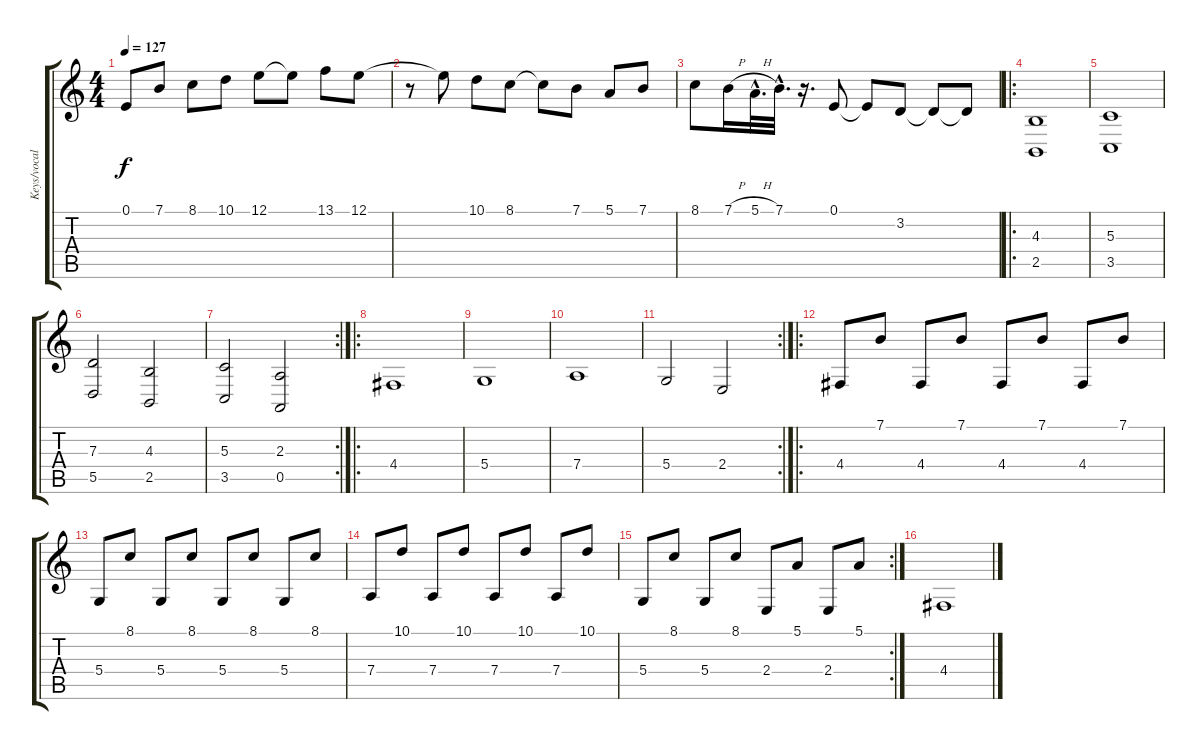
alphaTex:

\track ("Keys/vocals" "Keys/vocal") {instrument lead2sawtooth}
\staff {score tabs}
\tuning (E4 B3 G3 D3 A2 E2) {hide}
\ts (4 4)
\tempo 127
\clef g2
\ks c
0.1{t}.8{dy f} 7.1.8 8.1.8 10.1.8 12.1.8 12.1{t}.8 13.1.8 12.1.8 |
r.8 12.1{t}.8 10.1.8 8.1.8 8.1{t}.8 7.1.8 5.1.8 7.1.8 |
8.1.8 7.1{h}.16 5.1{h hac}.32{d} 7.1{hac}.32{d} r.16{d} 0.1.8 0.1{t}.8 3.2.8 3.2{t}.8 3.2{t}.8 |
\ro
(4.3 2.5).1{instrument pad4choir} |
(5.3 3.5).1 |
(7.3 5.5).2 (4.3 2.5).2 |
\rc 2
(5.3 3.5).2 (2.3 0.5).2 |
\ro
4.4.1{volume 11 instrument synthvoice} |
5.4.1 |
7.4.1 |
\rc 2
5.4.2 2.4.2 |
\ro
4.4.8{instrument pizzicatostrings} 7.1.8 4.4.8 7.1.8 4.4.8 7.1.8 4.4.8 7.1.8 |
5.4.8{instrument pizzicatostrings} 8.1.8 5.4.8 8.1.8 5.4.8 8.1.8 5.4.8 8.1.8 |
7.4.8{instrument pizzicatostrings} 10.1.8 7.4.8 10.1.8 7.4.8 10.1.8 7.4.8 10.1.8 |
\rc 2
5.4.8{instrument pizzicatostrings} 8.1.8 5.4.8 8.1.8 2.4.8 5.1.8 2.4.8 5.1.8 |
4.4.1{volume 11 instrument synthvoice}
